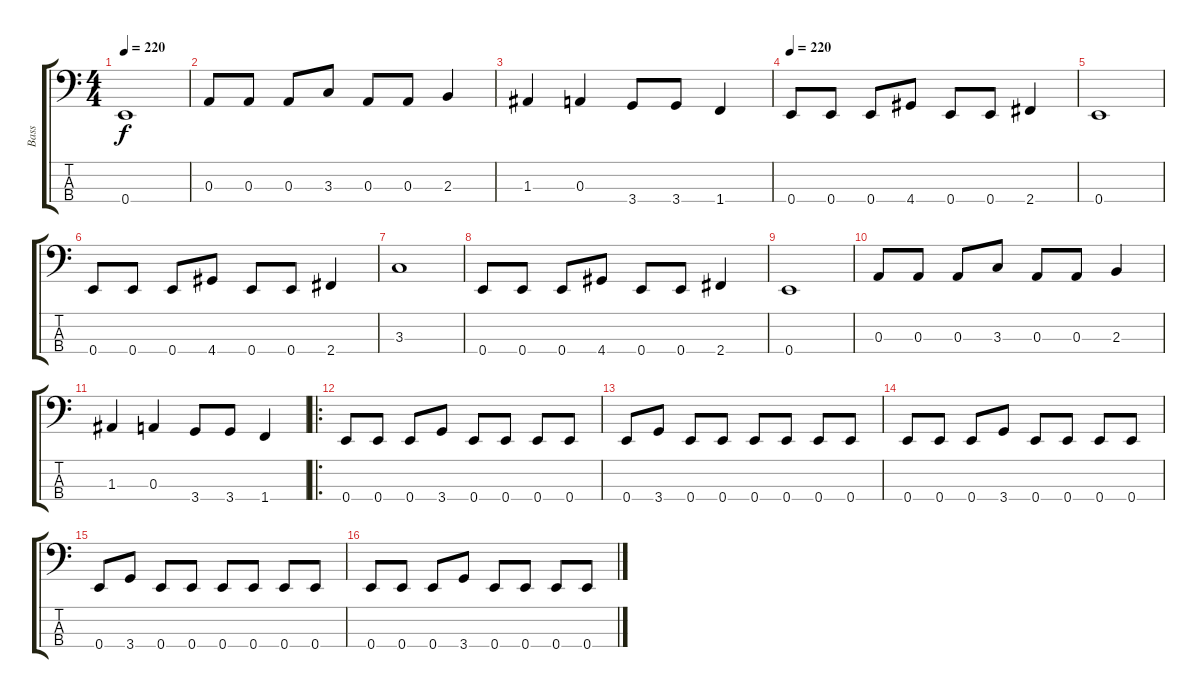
\track ("Bass" "Bass") {instrument electricbasspick}
\staff {score tabs}
\tuning (G2 D2 A1 E1) {hide}
\ts (4 4)
\tempo 220
\clef f4
\ks c
0.4.1{dy f} |
0.3.8 0.3.8 0.3.8 3.3.8 0.3.8 0.3.8 2.3.4 |
1.3.4 0.3.4 3.4.8 3.4.8 1.4.4 |
\tempo 220
0.4.8 0.4.8 0.4.8 4.4.8 0.4.8 0.4.8 2.4.4 |
0.4.1 |
0.4.8 0.4.8 0.4.8 4.4.8 0.4.8 0.4.8 2.4.4 |
3.3.1 |
0.4.8 0.4.8 0.4.8 4.4.8 0.4.8 0.4.8 2.4.4 |
0.4.1 |
0.3.8 0.3.8 0.3.8 3.3.8 0.3.8 0.3.8 2.3.4 |
1.3.4 0.3.4 3.4.8 3.4.8 1.4.4 |
\ro
0.4.8 0.4.8 0.4.8 3.4.8 0.4.8 0.4.8 0.4.8 0.4.8 |
0.4.8 3.4.8 0.4.8 0.4.8 0.4.8 0.4.8 0.4.8 0.4.8 |
0.4.8 0.4.8 0.4.8 3.4.8 0.4.8 0.4.8 0.4.8 0.4.8 |
0.4.8 3.4.8 0.4.8 0.4.8 0.4.8 0.4.8 0.4.8 0.4.8 |
0.4.8 0.4.8 0.4.8 3.4.8 0.4.8 0.4.8 0.4.8 0.4.8
